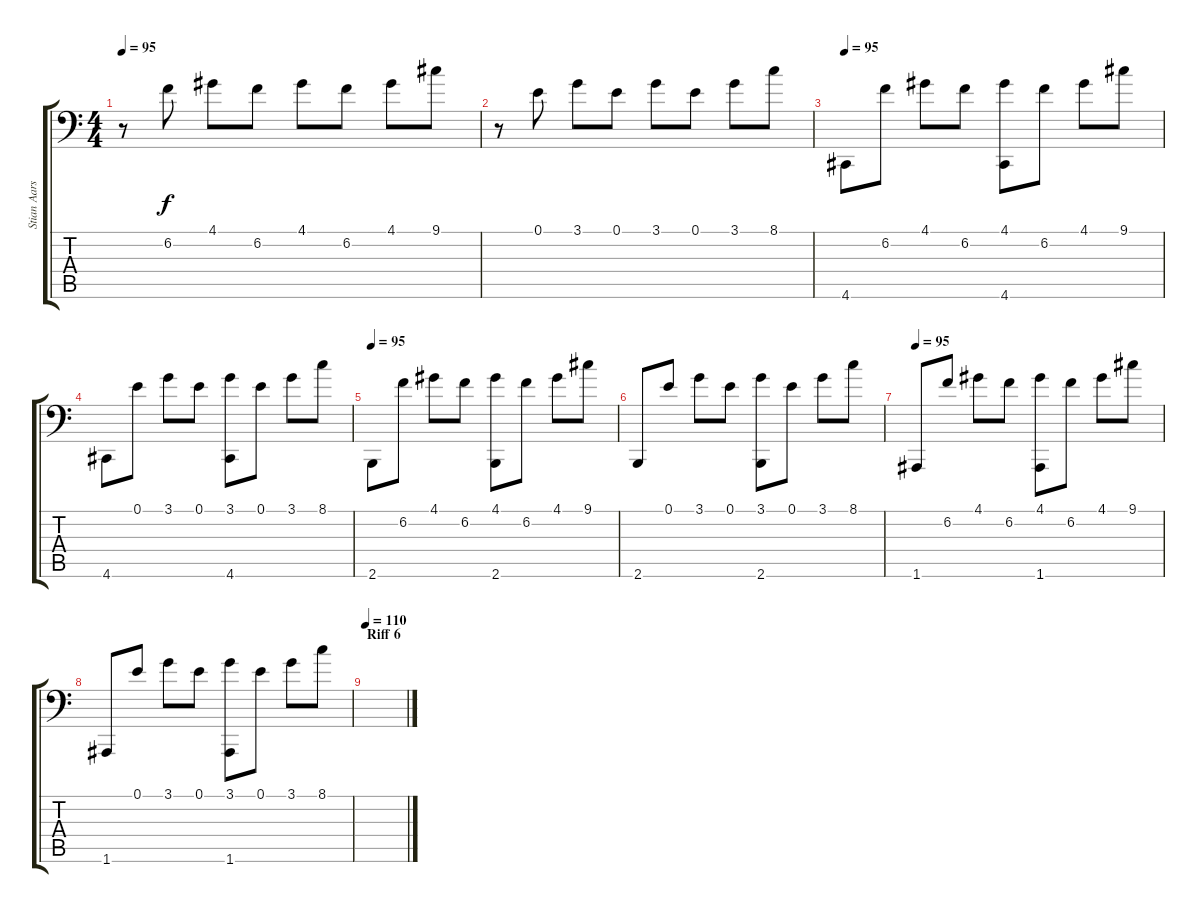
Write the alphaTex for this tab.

\track ("Stian Aarstad" "Stian Aars") {instrument brightacousticpiano}
\staff {score tabs}
\tuning (E4 B3 G3 D3 A2 A1) {hide}
\ts (4 4)
\tempo 95
\clef f4
\ks c
r.8{dy f} 6.2.8 4.1.8 6.2.8 4.1.8 6.2.8 4.1.8 9.1.8 |
r.8 0.1.8 3.1.8 0.1.8 3.1.8 0.1.8 3.1.8 8.1.8 |
\tempo 95
4.6.8 6.2.8 4.1.8 6.2.8 (4.1 4.6).8 6.2.8 4.1.8 9.1.8 |
4.6.8 0.1.8 3.1.8 0.1.8 (3.1 4.6).8 0.1.8 3.1.8 8.1.8 |
\tempo 95
2.6.8 6.2.8 4.1.8 6.2.8 (4.1 2.6).8 6.2.8 4.1.8 9.1.8 |
2.6.8 0.1.8 3.1.8 0.1.8 (3.1 2.6).8 0.1.8 3.1.8 8.1.8 |
\tempo 95
1.6.8 6.2.8 4.1.8 6.2.8 (4.1 1.6).8 6.2.8 4.1.8 9.1.8 |
1.6.8 0.1.8 3.1.8 0.1.8 (3.1 1.6).8 0.1.8 3.1.8 8.1.8 |
\section ("" "Riff 6")
\tempo 110
